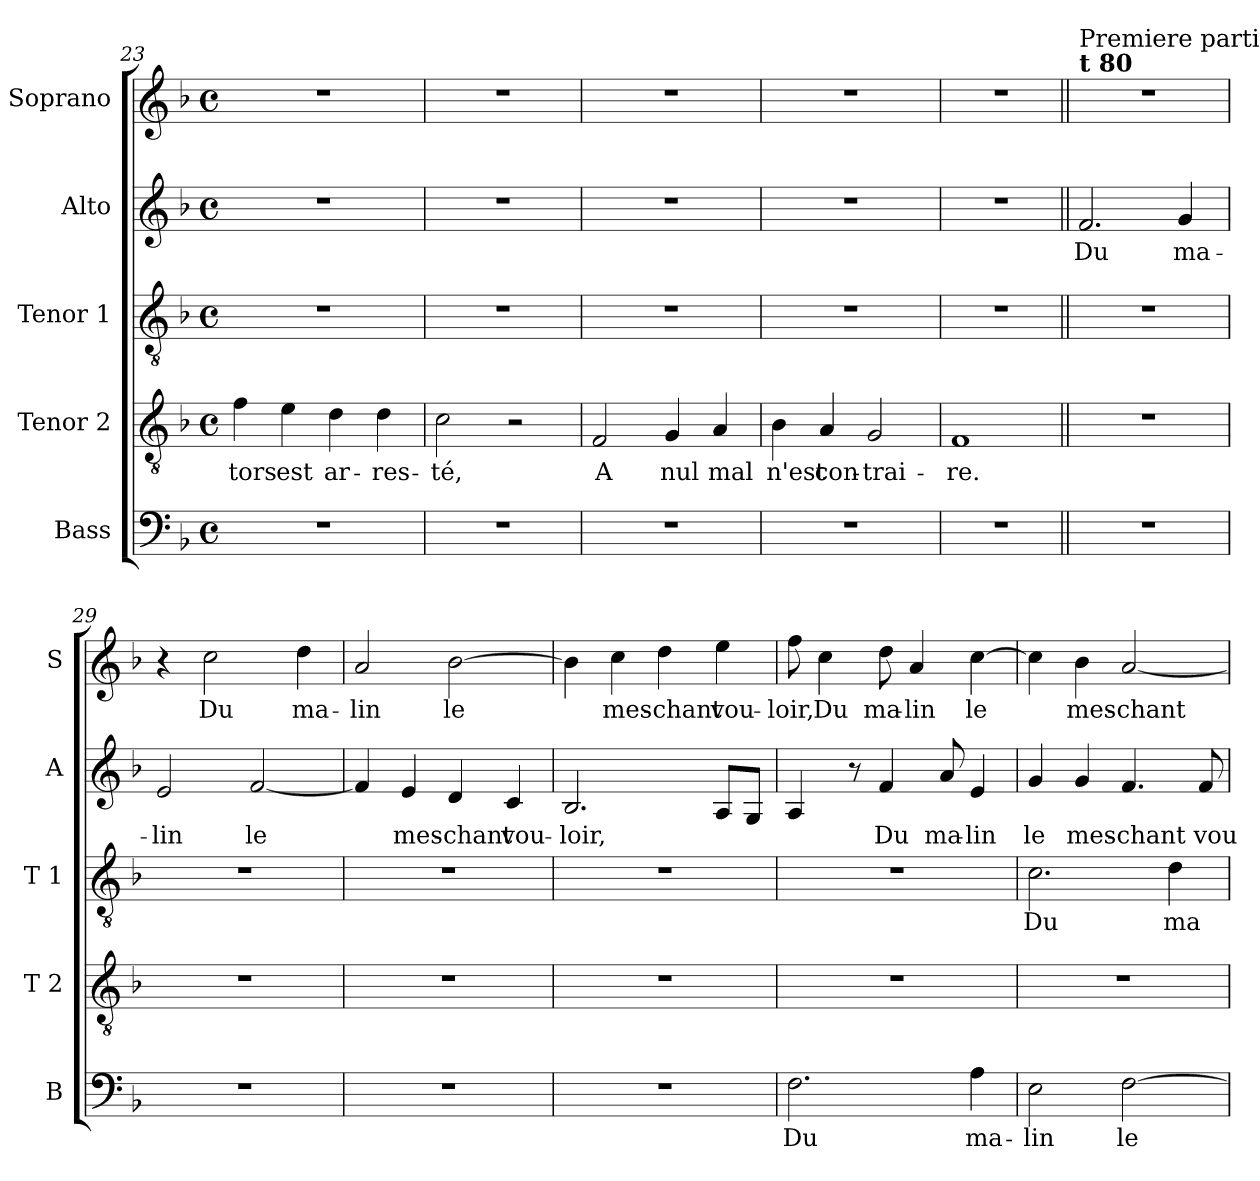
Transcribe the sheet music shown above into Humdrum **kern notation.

**kern	**text	**kern	**text	**kern	**text	**kern	**text	**kern	**text
*part5	*part5	*part4	*part4	*part3	*part3	*part2	*part2	*part1	*part1
*staff5	*staff5	*staff4	*staff4	*staff3	*staff3	*staff2	*staff2	*staff1	*staff1
*I"Bass	*	*I"Tenor 2	*	*I"Tenor 1	*	*I"Alto	*	*I"Soprano	*
*I'B	*	*I'T 2	*	*I'T 1	*	*I'A	*	*I'S	*
*clefF4	*	*clefGv2	*	*clefGv2	*	*clefG2	*	*clefG2	*
*k[b-]	*	*k[b-]	*	*k[b-]	*	*k[b-]	*	*k[b-]	*
*F:	*	*F:	*	*F:	*	*F:	*	*F:	*
*M4/4	*	*M4/4	*	*M4/4	*	*M4/4	*	*M4/4	*
*met(c)	*	*met(c)	*	*met(c)	*	*met(c)	*	*met(c)	*
=23	=23	=23	=23	=23	=23	=23	=23	=23	=23
!	!	!	!LO:LY:b	!	!	!	!	!	!
1r	.	4f\	tors	1r	.	1r	.	1r	.
!	!	!	!LO:LY:b	!	!	!	!	!	!
.	.	4e\	est	.	.	.	.	.	.
!	!	!	!LO:LY:b	!	!	!	!	!	!
.	.	4d\	ar-	.	.	.	.	.	.
!	!	!	!LO:LY:b	!	!	!	!	!	!
.	.	4d\	-res-	.	.	.	.	.	.
=24	=24	=24	=24	=24	=24	=24	=24	=24	=24
!	!	!	!LO:LY:b	!	!	!	!	!	!
1r	.	2c\	-té,	1r	.	1r	.	1r	.
.	.	2r	.	.	.	.	.	.	.
=25	=25	=25	=25	=25	=25	=25	=25	=25	=25
!	!	!	!LO:LY:b	!	!	!	!	!	!
1r	.	2F/	A	1r	.	1r	.	1r	.
!	!	!	!LO:LY:b	!	!	!	!	!	!
.	.	4G/	nul	.	.	.	.	.	.
!	!	!	!LO:LY:b	!	!	!	!	!	!
.	.	4A/	mal	.	.	.	.	.	.
=26	=26	=26	=26	=26	=26	=26	=26	=26	=26
!	!	!	!LO:LY:b	!	!	!	!	!	!
1r	.	4B-\	n'est	1r	.	1r	.	1r	.
!	!	!	!LO:LY:b	!	!	!	!	!	!
.	.	4A/	con-	.	.	.	.	.	.
!	!	!	!LO:LY:b	!	!	!	!	!	!
.	.	2G/	-trai-	.	.	.	.	.	.
=27	=27	=27	=27	=27	=27	=27	=27	=27	=27
!	!	!	!LO:LY:b	!	!	!	!	!	!
1r	.	1F	-re.	1r	.	1r	.	1r	.
!!LO:LB:g=z
=28||	=28||	=28||	=28||	=28||	=28||	=28||	=28||	=28||	=28||
!	!	!	!	!	!	!	!	!LO:TX:a:B:t=t 80	!
!	!	!	!	!	!	!	!	!LO:TX:a:t=Premiere partie	!
!	!	!	!	!	!	!	!LO:LY:b	!	!
1r	.	1r	.	1r	.	2.f/	Du	1r	.
!	!	!	!	!	!	!	!LO:LY:b	!	!
.	.	.	.	.	.	4g/	ma-	.	.
=29	=29	=29	=29	=29	=29	=29	=29	=29	=29
!	!	!	!	!	!	!	!LO:LY:b	!	!
1r	.	1r	.	1r	.	2e/	-lin	4r	.
!	!	!	!	!	!	!	!	!	!LO:LY:b
.	.	.	.	.	.	.	.	2cc\	Du
!	!	!	!	!	!	!	!LO:LY:b	!	!
.	.	.	.	.	.	[2f/	le	.	.
!	!	!	!	!	!	!	!	!	!LO:LY:b
.	.	.	.	.	.	.	.	4dd\	ma-
=30	=30	=30	=30	=30	=30	=30	=30	=30	=30
!	!	!	!	!	!	!	!	!	!LO:LY:b
1r	.	1r	.	1r	.	4f/]	.	2a/	-lin
!	!	!	!	!	!	!	!LO:LY:b	!	!
.	.	.	.	.	.	4e/	mes-	.	.
!	!	!	!	!	!	!	!LO:LY:b	!	!LO:LY:b
.	.	.	.	.	.	4d/	-chant	[2b-\	le
!	!	!	!	!	!	!	!LO:LY:b	!	!
.	.	.	.	.	.	4c/	vou-	.	.
=31	=31	=31	=31	=31	=31	=31	=31	=31	=31
!	!	!	!	!	!	!	!LO:LY:b	!	!
1r	.	1r	.	1r	.	2.B-/	-loir,	4b-\]	.
!	!	!	!	!	!	!	!	!	!LO:LY:b
.	.	.	.	.	.	.	.	4cc\	mes-
!	!	!	!	!	!	!	!	!	!LO:LY:b
.	.	.	.	.	.	.	.	4dd\	-chant
!	!	!	!	!	!	!	!	!	!LO:LY:b
.	.	.	.	.	.	8A/L	.	4ee\	vou-
.	.	.	.	.	.	8G/J	.	.	.
=32	=32	=32	=32	=32	=32	=32	=32	=32	=32
!	!LO:LY:b	!	!	!	!	!	!	!	!LO:LY:b
2.F\	Du	1r	.	1r	.	4A/	.	8ff\	-loir,
!	!	!	!	!	!	!	!	!	!LO:LY:b
.	.	.	.	.	.	.	.	4cc\	Du
.	.	.	.	.	.	8r	.	.	.
!	!	!	!	!	!	!	!LO:LY:b	!	!LO:LY:b
.	.	.	.	.	.	4f/	Du	8dd\	ma-
!	!	!	!	!	!	!	!	!	!LO:LY:b
.	.	.	.	.	.	.	.	4a/	-lin
!	!	!	!	!	!	!	!LO:LY:b	!	!
.	.	.	.	.	.	8a/	ma-	.	.
!	!LO:LY:b	!	!	!	!	!	!LO:LY:b	!	!LO:LY:b
4A\	ma-	.	.	.	.	4e/	-lin	[4cc\	le
=33	=33	=33	=33	=33	=33	=33	=33	=33	=33
!	!LO:LY:b	!	!	!	!LO:LY:b	!	!LO:LY:b	!	!
2E\	-lin	1r	.	2.c\	Du	4g/	le	4cc\]	.
!	!	!	!	!	!	!	!LO:LY:b	!	!LO:LY:b
.	.	.	.	.	.	4g/	mes-	4b-\	mes-
!	!LO:LY:b	!	!	!	!	!	!LO:LY:b	!	!LO:LY:b
[2F\	le	.	.	.	.	4.f/	-chant	[2a/	-chant
!	!	!	!	!	!LO:LY:b	!	!	!	!
.	.	.	.	4d\	ma-	.	.	.	.
!	!	!	!	!	!	!	!LO:LY:b	!	!
.	.	.	.	.	.	8f/	vou-	.	.
=	=	=	=	=	=	=	=	=	=
*-	*-	*-	*-	*-	*-	*-	*-	*-	*-
